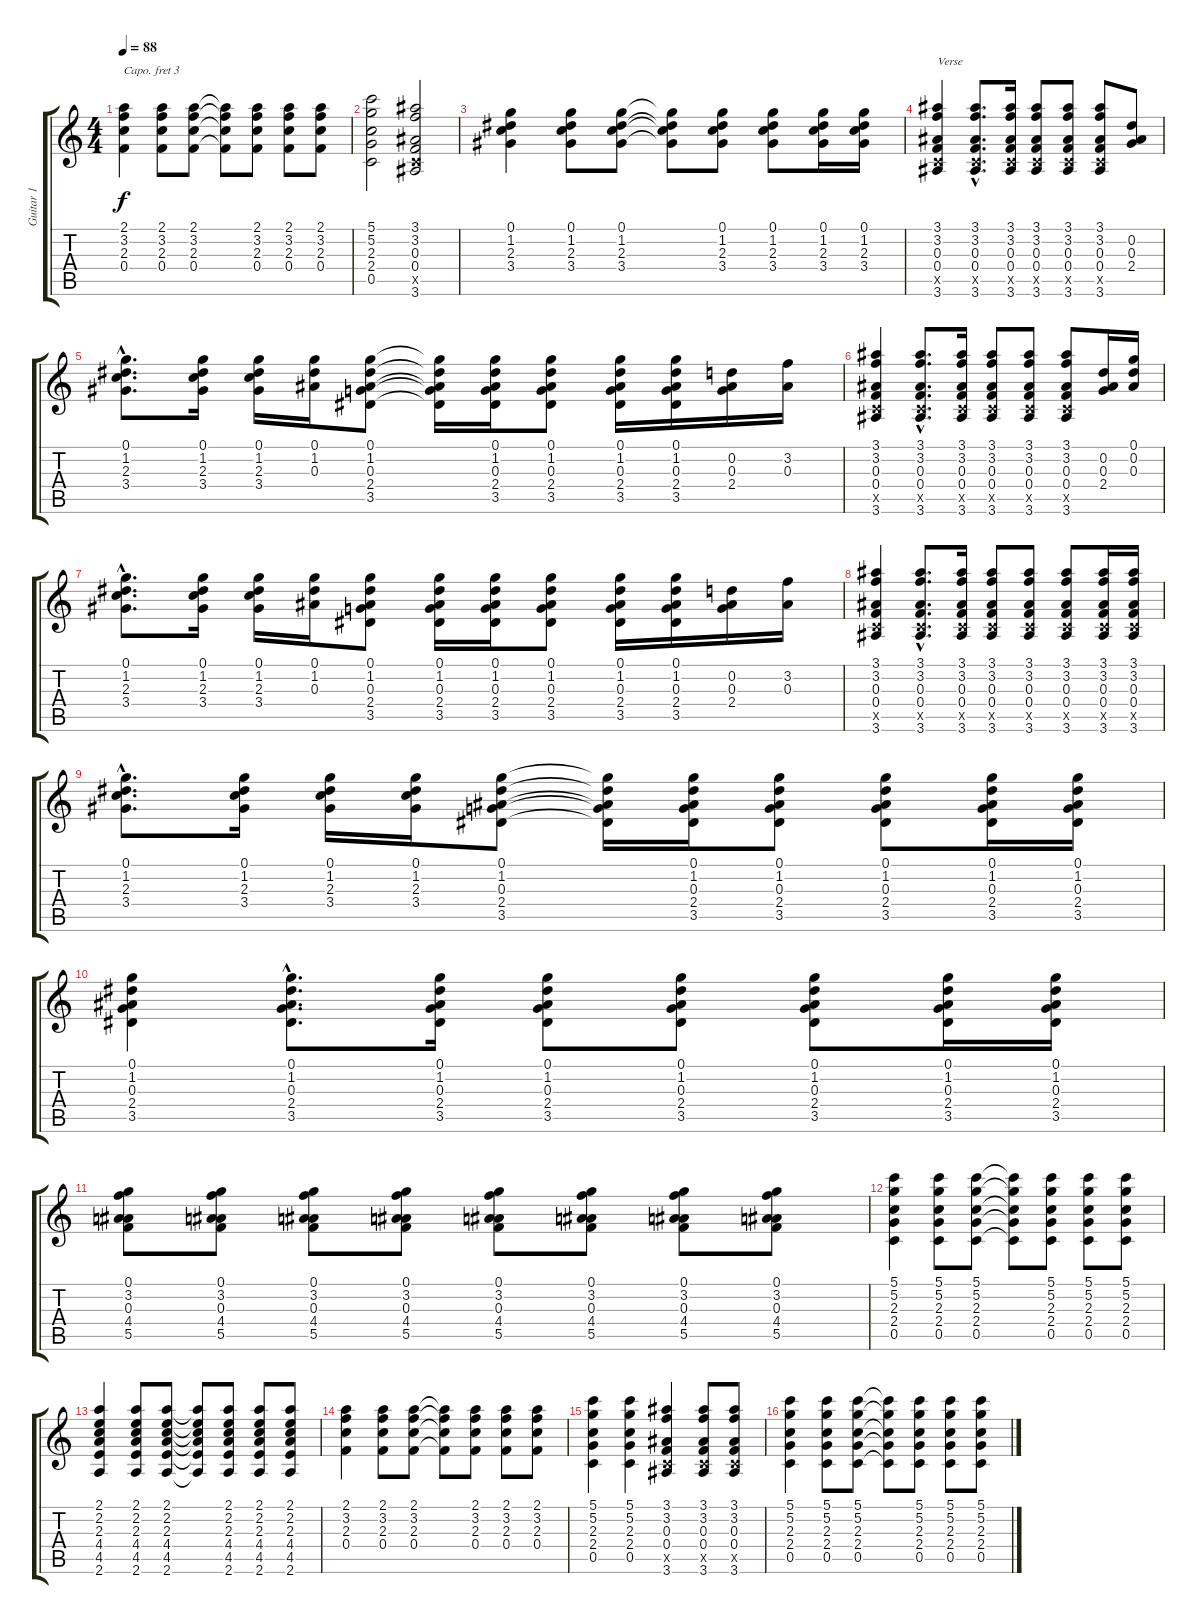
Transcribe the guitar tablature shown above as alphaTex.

\track ("Guitar 1" "Guitar 1") {instrument acousticguitarsteel}
\staff {score tabs}
\capo 3
\tuning (E4 B3 G3 D3 A2 E2) {hide}
\ts (4 4)
\tempo 88
\clef g2
\ks c
(2.1 3.2 2.3 0.4).4{dy f} (2.1 3.2 2.3 0.4).8 (2.1 3.2 2.3 0.4).8 (2.1{t} 3.2{t} 2.3{t} 0.4{t}).8 (2.1 3.2 2.3 0.4).8 (2.1 3.2 2.3 0.4).8 (2.1 3.2 2.3 0.4).8 |
(5.1 5.2 2.3 2.4 0.5).2 (3.1 3.2 0.3 0.4 0.5{x} 3.6).2 |
(0.1 1.2 2.3 3.4).4 (0.1 1.2 2.3 3.4).8 (0.1 1.2 2.3 3.4).8 (0.1{t} 1.2{t} 2.3{t} 3.4{t}).8 (0.1 1.2 2.3 3.4).8 (0.1 1.2 2.3 3.4).8 (0.1 1.2 2.3 3.4).16 (0.1 1.2 2.3 3.4).16 |
(3.1 3.2 0.3 0.4 0.5{x} 3.6).4{txt "Verse"} (3.1{hac} 3.2{hac} 0.3{hac} 0.4{hac} 0.5{hac x} 3.6{hac}).8{d} (3.1 3.2 0.3 0.4 0.5{x} 3.6).16 (3.1 3.2 0.3 0.4 0.5{x} 3.6).8 (3.1 3.2 0.3 0.4 0.5{x} 3.6).8 (3.1 3.2 0.3 0.4 0.5{x} 3.6).8 (0.2 0.3 2.4).8 |
(0.1{hac} 1.2{hac} 2.3{hac} 3.4{hac}).8{d} (0.1 1.2 2.3 3.4).16 (0.1 1.2 2.3 3.4).16 (0.1 1.2 0.3).16 (0.1 1.2 0.3 2.4 3.5).8 (0.1{t} 1.2{t} 0.3{t} 2.4{t} 3.5{t}).16 (0.1 1.2 0.3 2.4 3.5).16 (0.1 1.2 0.3 2.4 3.5).8 (0.1 1.2 0.3 2.4 3.5).16 (0.1 1.2 0.3 2.4 3.5).16 (0.2 0.3 2.4).16 (3.2 0.3).16 |
(3.1 3.2 0.3 0.4 0.5{x} 3.6).4 (3.1{hac} 3.2{hac} 0.3{hac} 0.4{hac} 0.5{hac x} 3.6{hac}).8{d} (3.1 3.2 0.3 0.4 0.5{x} 3.6).16 (3.1 3.2 0.3 0.4 0.5{x} 3.6).8 (3.1 3.2 0.3 0.4 0.5{x} 3.6).8 (3.1 3.2 0.3 0.4 0.5{x} 3.6).8 (0.2 0.3 2.4).16 (0.1 0.2 0.3).16 |
(0.1{hac} 1.2{hac} 2.3{hac} 3.4{hac}).8{d} (0.1 1.2 2.3 3.4).16 (0.1 1.2 2.3 3.4).16 (0.1 1.2 0.3).16 (0.1 1.2 0.3 2.4 3.5).8 (0.1 1.2 0.3 2.4 3.5).16 (0.1 1.2 0.3 2.4 3.5).16 (0.1 1.2 0.3 2.4 3.5).8 (0.1 1.2 0.3 2.4 3.5).16 (0.1 1.2 0.3 2.4 3.5).16 (0.2 0.3 2.4).16 (3.2 0.3).16 |
(3.1 3.2 0.3 0.4 0.5{x} 3.6).4 (3.1{hac} 3.2{hac} 0.3{hac} 0.4{hac} 0.5{hac x} 3.6{hac}).8{d} (3.1 3.2 0.3 0.4 0.5{x} 3.6).16 (3.1 3.2 0.3 0.4 0.5{x} 3.6).8 (3.1 3.2 0.3 0.4 0.5{x} 3.6).8 (3.1 3.2 0.3 0.4 0.5{x} 3.6).8 (3.1 3.2 0.3 0.4 0.5{x} 3.6).16 (3.1 3.2 0.3 0.4 0.5{x} 3.6).16 |
(0.1{hac} 1.2{hac} 2.3{hac} 3.4{hac}).8{d} (0.1 1.2 2.3 3.4).16 (0.1 1.2 2.3 3.4).16 (0.1 1.2 2.3 3.4).16 (0.1 1.2 0.3 2.4 3.5).8 (0.1{t} 1.2{t} 0.3{t} 2.4{t} 3.5{t}).16 (0.1 1.2 0.3 2.4 3.5).16 (0.1 1.2 0.3 2.4 3.5).8 (0.1 1.2 0.3 2.4 3.5).8 (0.1 1.2 0.3 2.4 3.5).16 (0.1 1.2 0.3 2.4 3.5).16 |
(0.1 1.2 0.3 2.4 3.5).4 (0.1{hac} 1.2{hac} 0.3{hac} 2.4{hac} 3.5{hac}).8{d} (0.1 1.2 0.3 2.4 3.5).16 (0.1 1.2 0.3 2.4 3.5).8 (0.1 1.2 0.3 2.4 3.5).8 (0.1 1.2 0.3 2.4 3.5).8 (0.1 1.2 0.3 2.4 3.5).16 (0.1 1.2 0.3 2.4 3.5).16 |
(0.1 3.2 0.3 4.4 5.5).8 (0.1 3.2 0.3 4.4 5.5).8 (0.1 3.2 0.3 4.4 5.5).8 (0.1 3.2 0.3 4.4 5.5).8 (0.1 3.2 0.3 4.4 5.5).8 (0.1 3.2 0.3 4.4 5.5).8 (0.1 3.2 0.3 4.4 5.5).8 (0.1 3.2 0.3 4.4 5.5).8 |
(5.1 5.2 2.3 2.4 0.5).4 (5.1 5.2 2.3 2.4 0.5).8 (5.1 5.2 2.3 2.4 0.5).8 (5.1{t} 5.2{t} 2.3{t} 2.4{t} 0.5{t}).8 (5.1 5.2 2.3 2.4 0.5).8 (5.1 5.2 2.3 2.4 0.5).8 (5.1 5.2 2.3 2.4 0.5).8 |
(2.1 2.2 2.3 4.4 4.5 2.6).4 (2.1 2.2 2.3 4.4 4.5 2.6).8 (2.1 2.2 2.3 4.4 4.5 2.6).8 (2.1{t} 2.2{t} 2.3{t} 4.4{t} 4.5{t} 2.6{t}).8 (2.1 2.2 2.3 4.4 4.5 2.6).8 (2.1 2.2 2.3 4.4 4.5 2.6).8 (2.1 2.2 2.3 4.4 4.5 2.6).8 |
(2.1 3.2 2.3 0.4).4 (2.1 3.2 2.3 0.4).8 (2.1 3.2 2.3 0.4).8 (2.1{t} 3.2{t} 2.3{t} 0.4{t}).8 (2.1 3.2 2.3 0.4).8 (2.1 3.2 2.3 0.4).8 (2.1 3.2 2.3 0.4).8 |
(5.1 5.2 2.3 2.4 0.5).4 (5.1 5.2 2.3 2.4 0.5).4 (3.1 3.2 0.3 0.4 0.5{x} 3.6).4 (3.1 3.2 0.3 0.4 0.5{x} 3.6).8 (3.1 3.2 0.3 0.4 0.5{x} 3.6).8 |
(5.1 5.2 2.3 2.4 0.5).4 (5.1 5.2 2.3 2.4 0.5).8 (5.1 5.2 2.3 2.4 0.5).8 (5.1{t} 5.2{t} 2.3{t} 2.4{t} 0.5{t}).8 (5.1 5.2 2.3 2.4 0.5).8 (5.1 5.2 2.3 2.4 0.5).8 (5.1 5.2 2.3 2.4 0.5).8
